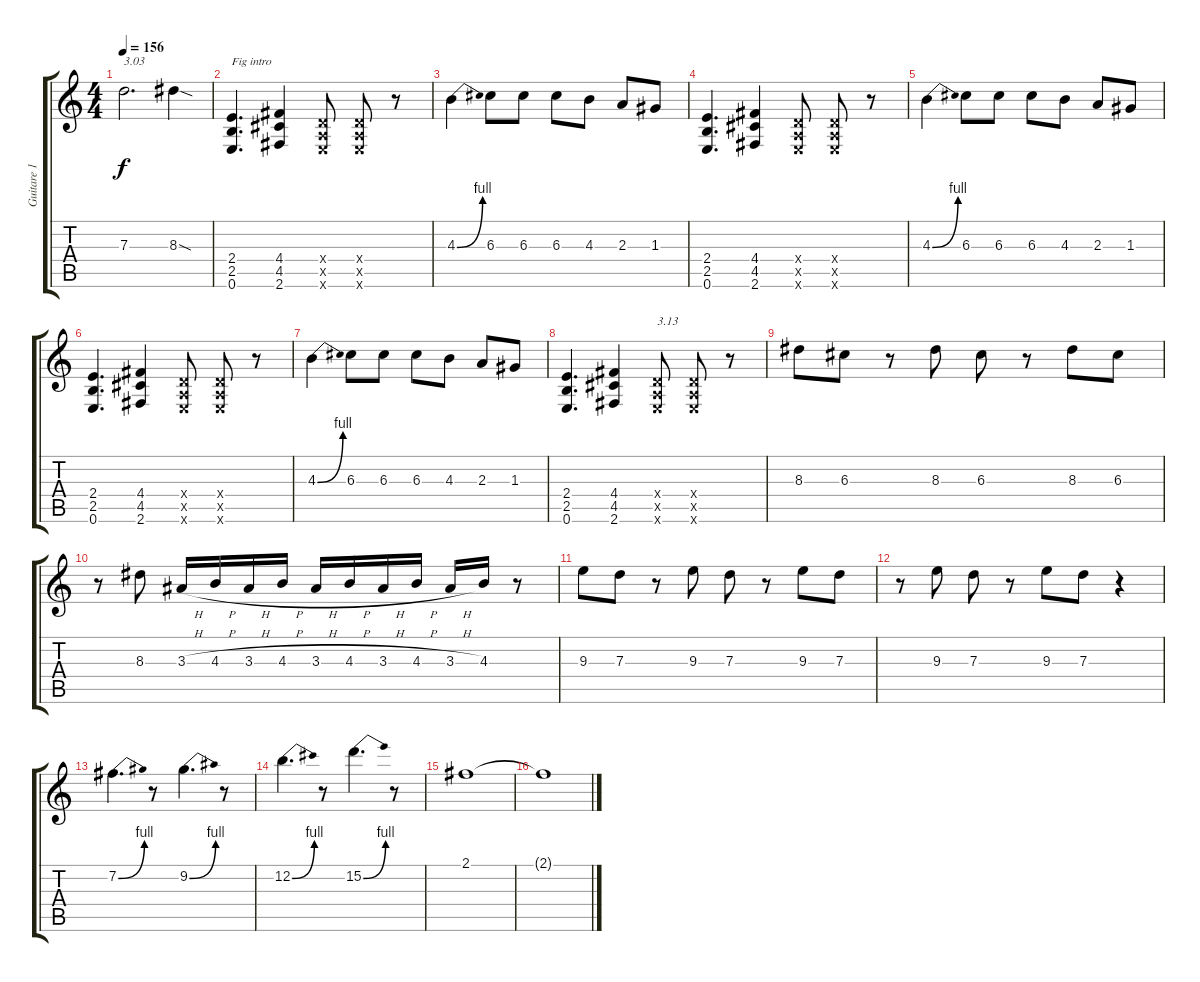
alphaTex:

\track ("Guitare 1" "Guitare 1") {instrument overdrivenguitar}
\staff {score tabs}
\tuning (E4 B3 G3 D3 A2 E2) {hide}
\ts (4 4)
\tempo 156
\clef g2
\ks c
7.3.2{d txt "3.03" dy f} 8.3{sod}.4 |
(2.4 2.5 0.6).4{d txt "Fig intro"} (4.4 4.5 2.6).4 (0.4{x} 0.5{x} 0.6{x}).8 (0.4{x} 0.5{x} 0.6{x}).8 r.8 |
4.3{be (bend 0 0 60 4)}.4 6.3.8 6.3.8 6.3.8 4.3.8 2.3.8 1.3.8 |
(2.4 2.5 0.6).4{d} (4.4 4.5 2.6).4 (0.4{x} 0.5{x} 0.6{x}).8 (0.4{x} 0.5{x} 0.6{x}).8 r.8 |
4.3{be (bend 0 0 60 4)}.4 6.3.8 6.3.8 6.3.8 4.3.8 2.3.8 1.3.8 |
(2.4 2.5 0.6).4{d} (4.4 4.5 2.6).4 (0.4{x} 0.5{x} 0.6{x}).8 (0.4{x} 0.5{x} 0.6{x}).8 r.8 |
4.3{be (bend 0 0 60 4)}.4 6.3.8 6.3.8 6.3.8 4.3.8 2.3.8 1.3.8 |
(2.4 2.5 0.6).4{d} (4.4 4.5 2.6).4 (0.4{x} 0.5{x} 0.6{x}).8{txt "3.13"} (0.4{x} 0.5{x} 0.6{x}).8 r.8 |
8.3.8 6.3.8 r.8 8.3.8 6.3.8 r.8 8.3.8 6.3.8 |
r.8 8.3.8 3.3{h}.16 4.3{h}.16 3.3{h}.16 4.3{h}.16 3.3{h}.16 4.3{h}.16 3.3{h}.16 4.3{h}.16 3.3{h}.16 4.3.16 r.8 |
9.3.8 7.3.8 r.8 9.3.8 7.3.8 r.8 9.3.8 7.3.8 |
r.8 9.3.8 7.3.8 r.8 9.3.8 7.3.8 r.4 |
7.2{be (bend 0 0 60 4)}.4{d} r.8 9.2{be (bend 0 0 60 4)}.4{d} r.8 |
12.2{be (bend 0 0 60 4)}.4{d} r.8 15.2{be (bend 0 0 60 4)}.4{d} r.8 |
2.1.1 |
2.1{t}.1
